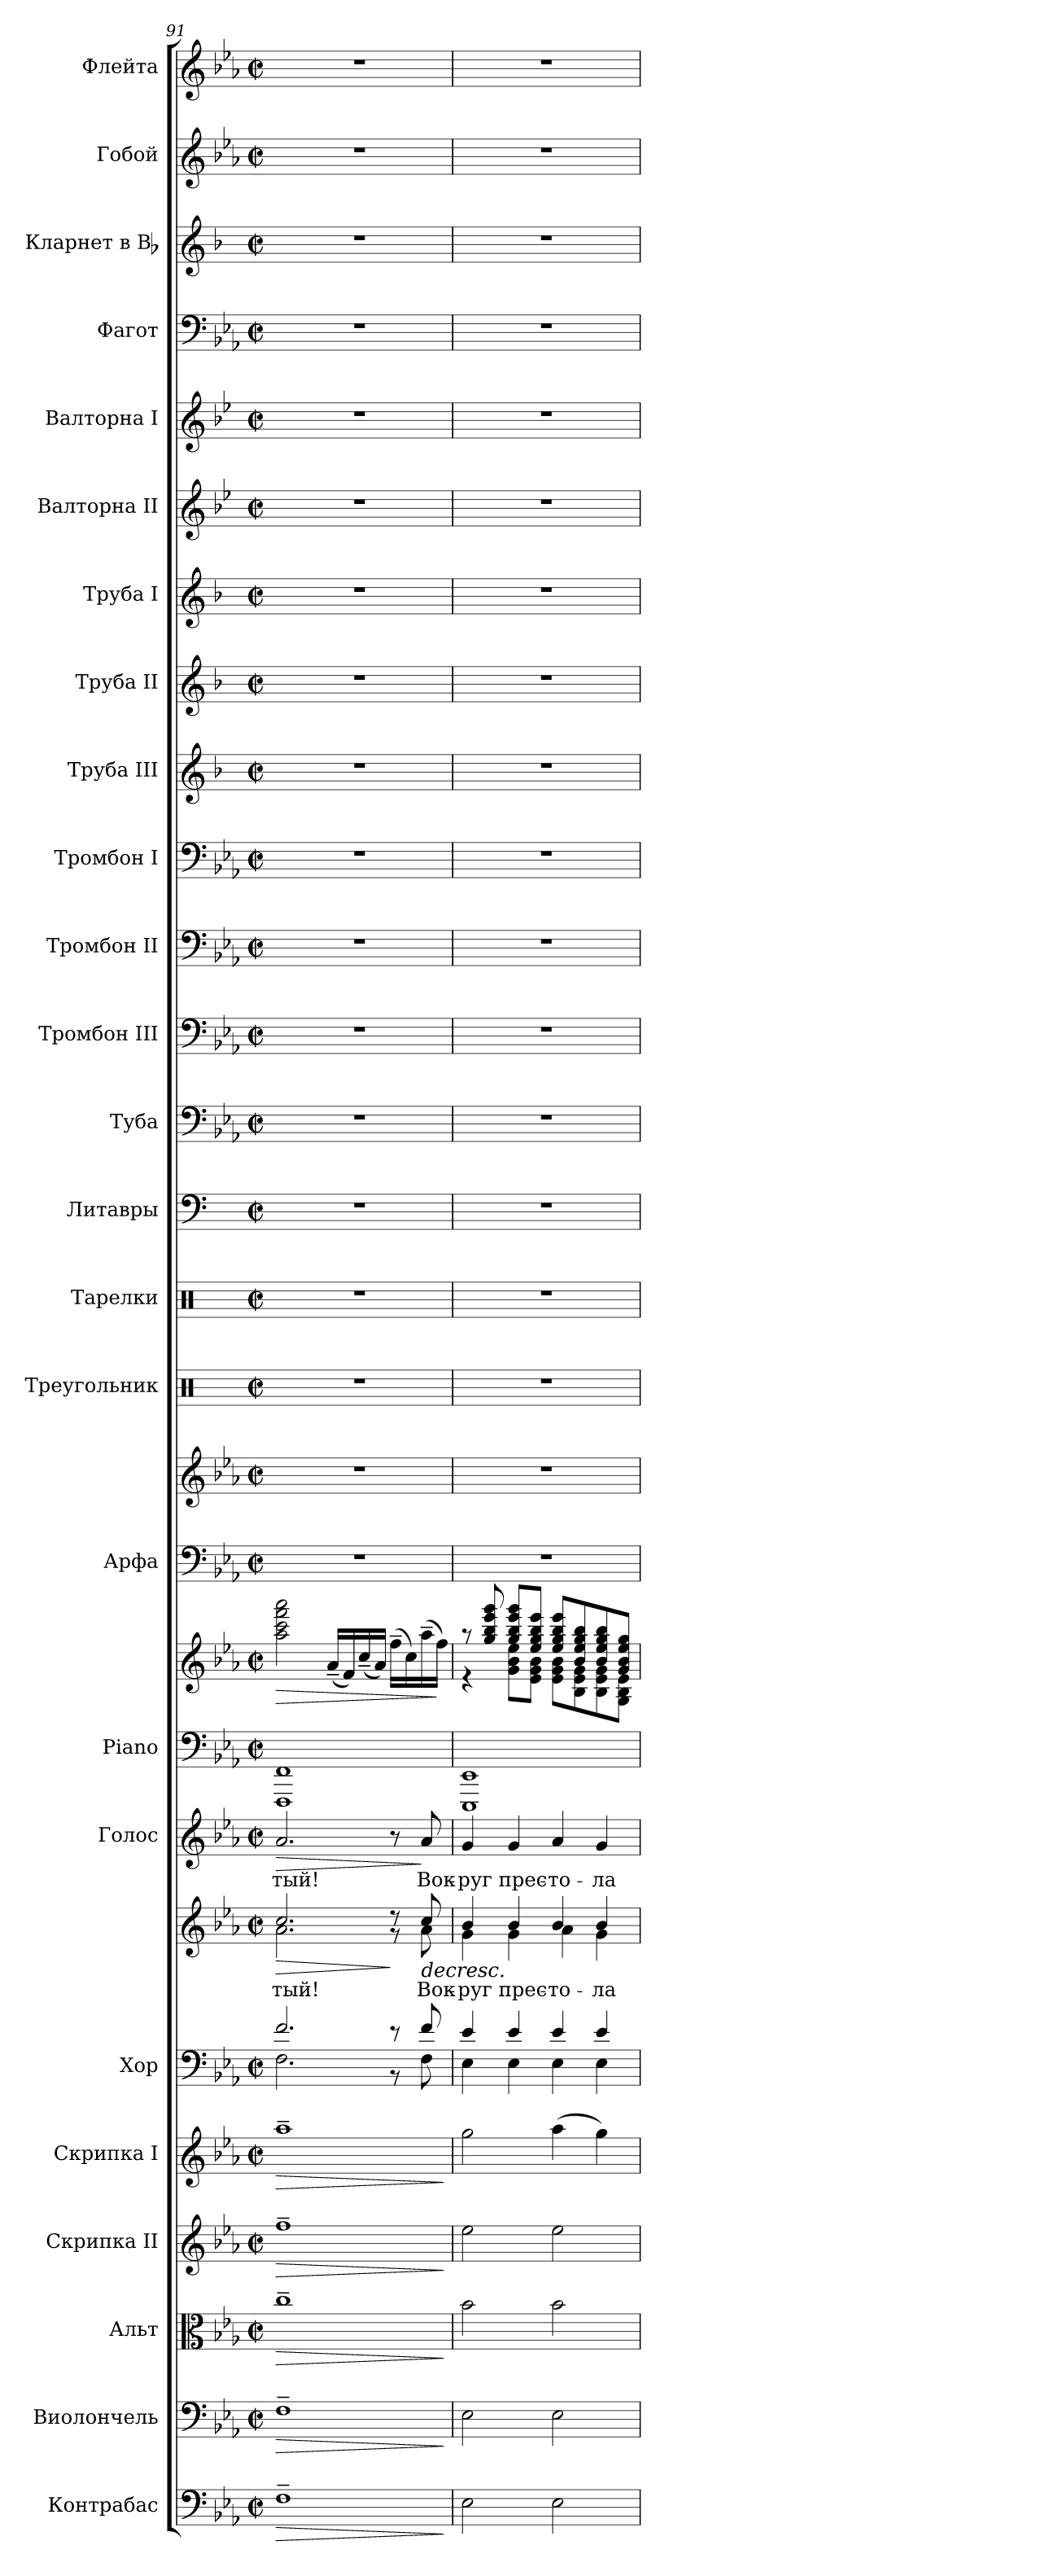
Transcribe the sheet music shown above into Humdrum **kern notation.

**kern	**dynam	**kern	**dynam	**kern	**dynam	**kern	**dynam	**kern	**dynam	**kern	**kern	**text	**dynam	**kern	**text	**dynam	**kern	**kern	**dynam	**kern	**kern	**kern	**kern	**kern	**kern	**kern	**kern	**kern	**kern	**kern	**kern	**kern	**kern	**kern	**kern	**kern	**kern
*part25	*part25	*part24	*part24	*part23	*part23	*part22	*part22	*part21	*part21	*part20	*part20	*part20	*part20	*part19	*part19	*part19	*part18	*part18	*part18	*part17	*part17	*part16	*part15	*part14	*part13	*part12	*part11	*part10	*part9	*part8	*part7	*part6	*part5	*part4	*part3	*part2	*part1
*staff28	*staff28	*staff27	*staff27	*staff26	*staff26	*staff25	*staff25	*staff24	*staff24	*staff23	*staff22	*staff22	*staff22/23	*staff21	*staff21	*staff21	*staff20	*staff19	*staff19/20	*staff18	*staff17	*staff16	*staff15	*staff14	*staff13	*staff12	*staff11	*staff10	*staff9	*staff8	*staff7	*staff6	*staff5	*staff4	*staff3	*staff2	*staff1
*I"Контрабас	*	*I"Виолончель	*	*I"Альт	*	*I"Скрипка II	*	*I"Скрипка I	*	*I"Хор	*	*	*	*I"Голос	*	*	*I"Piano	*	*	*I"Арфа	*	*I"Треугольник	*I"Тарелки	*I"Литавры	*I"Туба	*I"Тромбон III	*I"Тромбон II	*I"Тромбон I	*I"Труба III	*I"Труба II	*I"Труба I	*I"Валторна II	*I"Валторна I	*I"Фагот	*I"Кларнет в Bb	*I"Гобой	*I"Флейта
*	*	*	*	*	*	*I'Скр. II	*	*I'Скр. I	*	*	*	*	*	*	*	*	*I'Pno.	*	*	*	*	*	*	*	*	*I'Тромб. III	*I'Тромб. II	*I'Тромб. I	*I'Трб. III	*I'Трб. II	*I'Трб. I	*I'Валт. II	*I'Валт. I	*	*	*	*
*clefF4	*	*clefF4	*	*clefC3	*	*clefG2	*	*clefG2	*	*clefF4	*clefG2	*	*	*clefG2	*	*	*clefF4	*clefG2	*	*clefF4	*clefG2	*clefX	*clefX	*clefF4	*clefF4	*clefF4	*clefF4	*clefF4	*clefG2	*clefG2	*clefG2	*clefG2	*clefG2	*clefF4	*clefG2	*clefG2	*clefG2
*ITrd7c12	*	*	*	*	*	*	*	*	*	*	*	*	*	*	*	*	*	*	*	*	*	*	*	*	*	*	*	*	*ITrd1c2	*ITrd1c2	*ITrd1c2	*ITrd4c7	*ITrd4c7	*	*ITrd1c2	*	*
*k[b-e-a-]	*	*k[b-e-a-]	*	*k[b-e-a-]	*	*k[b-e-a-]	*	*k[b-e-a-]	*	*k[b-e-a-]	*k[b-e-a-]	*	*	*k[b-e-a-]	*	*	*k[b-e-a-]	*k[b-e-a-]	*	*k[b-e-a-]	*k[b-e-a-]	*k[]	*k[]	*k[]	*k[b-e-a-]	*k[b-e-a-]	*k[b-e-a-]	*k[b-e-a-]	*k[b-e-a-]	*k[b-e-a-]	*k[b-e-a-]	*k[b-e-a-]	*k[b-e-a-]	*k[b-e-a-]	*k[b-e-a-]	*k[b-e-a-]	*k[b-e-a-]
*c:	*	*c:	*	*c:	*	*c:	*	*c:	*	*c:	*c:	*	*	*c:	*	*	*c:	*c:	*	*c:	*c:	*C:	*C:	*a:	*c:	*c:	*c:	*c:	*c:	*c:	*c:	*c:	*c:	*c:	*c:	*c:	*c:
*M2/2	*	*M2/2	*	*M2/2	*	*M2/2	*	*M2/2	*	*M2/2	*M2/2	*	*	*M2/2	*	*	*M2/2	*M2/2	*	*M2/2	*M2/2	*M2/2	*M2/2	*M2/2	*M2/2	*M2/2	*M2/2	*M2/2	*M2/2	*M2/2	*M2/2	*M2/2	*M2/2	*M2/2	*M2/2	*M2/2	*M2/2
*met(c|)	*	*met(c|)	*	*met(c|)	*	*met(c|)	*	*met(c|)	*	*met(c|)	*met(c|)	*	*	*met(c|)	*	*	*met(c|)	*met(c|)	*	*met(c|)	*met(c|)	*met(c|)	*met(c|)	*met(c|)	*met(c|)	*met(c|)	*met(c|)	*met(c|)	*met(c|)	*met(c|)	*met(c|)	*met(c|)	*met(c|)	*met(c|)	*met(c|)	*met(c|)	*met(c|)
=91	=91	=91	=91	=91	=91	=91	=91	=91	=91	=91	=91	=91	=91	=91	=91	=91	=91	=91	=91	=91	=91	=91	=91	=91	=91	=91	=91	=91	=91	=91	=91	=91	=91	=91	=91	=91	=91
!	!LO:HP:b	!	!LO:HP:b	!	!LO:HP:b	!	!LO:HP:b	!	!LO:HP:b	!	!	!	!	!	!	!	!	!	!	!	!	!	!	!	!	!	!	!	!	!	!	!	!	!	!	!	!
*	*	*	*	*	*	*	*	*	*	*^	*	*	*	*	*	*	*	*	*	*	*	*	*	*	*	*	*	*	*	*	*	*	*	*	*	*	*
!	!	!	!	!	!	!	!	!	!	!	!	!	!LO:LY:b:color=#000000	!LO:HP:b	!	!	!	!	!	!	!	!	!	!	!	!	!	!	!	!	!	!	!	!	!	!	!	!
*	*	*	*	*	*	*	*	*	*	*	*	*^	*	*	*	*	*	*	*	*	*	*	*	*	*	*	*	*	*	*	*	*	*	*	*	*	*	*
!	!	!	!	!	!	!	!	!	!	!	!	!	!	!	!	!	!LO:LY:b:color=#000000	!LO:HP:b	!	!	!LO:HP:b	!	!	!	!	!	!	!	!	!	!	!	!	!	!	!	!	!	!
1FF~i	>	1F~i	>	1cc~i	>	1ff~i	>	1aa-~i	>	2.fi/	2.Fi\	2.cci/	2.a-i\	-тый!	>	2.a-i/	-тый!	>	1FFFi 1FFi	2aa-i\ 2ccci 2fffi 2aaa-i	>	1r	1r	1r	1r	1r	1r	1r	1r	1r	1r	1r	1r	1r	1r	1r	1r	1r	1r
.	.	.	.	.	.	.	.	.	.	.	.	.	.	.	.	.	.	.	.	(16a-~i/LL	.	.	.	.	.	.	.	.	.	.	.	.	.	.	.	.	.	.	.
.	.	.	.	.	.	.	.	.	.	.	.	.	.	.	.	.	.	.	.	16fi/)	.	.	.	.	.	.	.	.	.	.	.	.	.	.	.	.	.	.	.
.	.	.	.	.	.	.	.	.	.	.	.	.	.	.	.	.	.	.	.	(16cc~i/	.	.	.	.	.	.	.	.	.	.	.	.	.	.	.	.	.	.	.
.	.	.	.	.	.	.	.	.	.	.	.	.	.	.	.	.	.	.	.	16a-i/JJ)	.	.	.	.	.	.	.	.	.	.	.	.	.	.	.	.	.	.	.
.	.	.	.	.	.	.	.	.	.	8r	8r	8r	8r	.	]	8r	.	.	.	(16ff~i\LL	.	.	.	.	.	.	.	.	.	.	.	.	.	.	.	.	.	.	.
.	.	.	.	.	.	.	.	.	.	.	.	.	.	.	.	.	.	.	.	16cci\)	.	.	.	.	.	.	.	.	.	.	.	.	.	.	.	.	.	.	.
!	!	!	!	!	!	!	!	!	!	!	!	!	!	!LO:LY:b:color=#000000	!LO:HP:n=1:b	!	!	!	!	!	!	!	!	!	!	!	!	!	!	!	!	!	!	!	!	!	!	!	!
!	!	!	!	!	!	!	!	!	!	!	!	!	!	!	!	!	!LO:LY:b:color=#000000	!	!	!	!	!	!	!	!	!	!	!	!	!	!	!	!	!	!	!	!	!	!
.	.	.	.	.	.	.	.	.	.	8fi/	8Fi\	8cci/	8a-i\	Вок-	] >	8a-i/	Вок-	]	.	(16aa-~i\	.	.	.	.	.	.	.	.	.	.	.	.	.	.	.	.	.	.	.
.	.	.	.	.	.	.	.	.	.	.	.	.	.	.	.	.	.	.	.	16ffi\JJ)	]	.	.	.	.	.	.	.	.	.	.	.	.	.	.	.	.	.	.
*	*	*	*	*	*	*	*	*	*	*v	*v	*	*	*	*	*	*	*	*	*	*	*	*	*	*	*	*	*	*	*	*	*	*	*	*	*	*	*	*
*	*	*	*	*	*	*	*	*	*	*	*v	*v	*	*	*	*	*	*	*	*	*	*	*	*	*	*	*	*	*	*	*	*	*	*	*	*	*	*
.	]	.	]	.	]	.	]	.	]	.	.	.	.	.	.	.	.	.	.	.	.	.	.	.	.	.	.	.	.	.	.	.	.	.	.	.	.
=92	=92	=92	=92	=92	=92	=92	=92	=92	=92	=92	=92	=92	=92	=92	=92	=92	=92	=92	=92	=92	=92	=92	=92	=92	=92	=92	=92	=92	=92	=92	=92	=92	=92	=92	=92	=92	=92
*	*	*	*	*	*	*	*	*	*	*^	*	*	*	*	*	*	*	*	*	*	*	*	*	*	*	*	*	*	*	*	*	*	*	*	*	*	*
!	!	!	!	!	!	!	!	!	!	!	!	!	!LO:LY:b:color=#000000	!	!	!	!	!	!	!	!	!	!	!	!	!	!	!	!	!	!	!	!	!	!	!	!	!
*	*	*	*	*	*	*	*	*	*	*	*	*^	*	*	*	*	*	*	*	*	*	*	*	*	*	*	*	*	*	*	*	*	*	*	*	*	*	*
!	!	!	!	!	!	!	!	!	!	!	!	!	!	!	!	!	!LO:LY:b:color=#000000	!	!	!	!	!	!	!	!	!	!	!	!	!	!	!	!	!	!	!	!	!	!
*	*	*	*	*	*	*	*	*	*	*	*	*	*	*	*	*	*	*	*	*^	*	*	*	*	*	*	*	*	*	*	*	*	*	*	*	*	*	*	*
2EE-i\	.	2E-i\	.	2b-i\	.	2ee-i\	.	2ggi\	.	4e-i/	4E-i\	4b-i/	4gi\	-руг	.	4gi/	-руг	.	1EEE-i 1EE-i	8r	4r	.	1r	1r	1r	1r	1r	1r	1r	1r	1r	1r	1r	1r	1r	1r	1r	1r	1r	1r
.	.	.	.	.	.	.	.	.	.	.	.	.	.	.	.	.	.	.	.	8ggi/ 8bb-i 8eee-i 8gggi	.	.	.	.	.	.	.	.	.	.	.	.	.	.	.	.	.	.	.	.
!	!	!	!	!	!	!	!	!	!	!	!	!	!	!LO:LY:b:color=#000000	!	!	!	!	!	!	!	!	!	!	!	!	!	!	!	!	!	!	!	!	!	!	!	!	!	!
!	!	!	!	!	!	!	!	!	!	!	!	!	!	!	!	!	!LO:LY:b:color=#000000	!	!	!	!	!	!	!	!	!	!	!	!	!	!	!	!	!	!	!	!	!	!	!
.	.	.	.	.	.	.	.	.	.	4e-i/	4E-i\	4b-i/	4gi\	прес-	.	4gi/	прес-	.	.	8ggi/ 8bb-i 8eee-i 8gggiL	8gi\ 8b-i 8ee-iL	.	.	.	.	.	.	.	.	.	.	.	.	.	.	.	.	.	.	.
.	.	.	.	.	.	.	.	.	.	.	.	.	.	.	.	.	.	.	.	8ee-i/ 8ggi 8bb-i 8eee-iJ	8e-i\ 8gi 8b-iJ	.	.	.	.	.	.	.	.	.	.	.	.	.	.	.	.	.	.	.
!	!	!	!	!	!	!	!	!	!	!	!	!	!	!LO:LY:b:color=#000000	!	!	!	!	!	!	!	!	!	!	!	!	!	!	!	!	!	!	!	!	!	!	!	!	!	!
!	!	!	!	!	!	!	!	!	!	!	!	!	!	!	!	!	!LO:LY:b:color=#000000	!	!	!	!	!	!	!	!	!	!	!	!	!	!	!	!	!	!	!	!	!	!	!
2EE-i\	.	2E-i\	.	2b-i\	.	2ee-i\	.	(4aa-i\	.	4e-i/	4E-i\	4b-i/	4a-i\	-то-	.	4a-i/	-то-	.	.	8ee-i/ 8ggi 8bb-i 8eee-iL	8e-i\ 8gi 8b-iL	.	.	.	.	.	.	.	.	.	.	.	.	.	.	.	.	.	.	.
.	.	.	.	.	.	.	.	.	.	.	.	.	.	.	.	.	.	.	.	8b-i/ 8ee-i 8ggi 8bb-i	8B-i\ 8e-i 8gi	.	.	.	.	.	.	.	.	.	.	.	.	.	.	.	.	.	.	.
!	!	!	!	!	!	!	!	!	!	!	!	!	!	!LO:LY:b:color=#000000	!	!	!	!	!	!	!	!	!	!	!	!	!	!	!	!	!	!	!	!	!	!	!	!	!	!
!	!	!	!	!	!	!	!	!	!	!	!	!	!	!	!	!	!LO:LY:b:color=#000000	!	!	!	!	!	!	!	!	!	!	!	!	!	!	!	!	!	!	!	!	!	!	!
.	.	.	.	.	.	.	.	4ggi\)	.	4e-i/	4E-i\	4b-i/	4gi\	-ла	.	4gi/	-ла	.	.	8b-i/ 8ee-i 8ggi 8bb-i	8B-i\ 8e-i 8gi	.	.	.	.	.	.	.	.	.	.	.	.	.	.	.	.	.	.	.
.	.	.	.	.	.	.	.	.	.	.	.	.	.	.	.	.	.	.	.	8gi/ 8b-i 8ee-i 8ggiJ	8Gi\ 8B-i 8e-iJ	.	.	.	.	.	.	.	.	.	.	.	.	.	.	.	.	.	.	.
*	*	*	*	*	*	*	*	*	*	*v	*v	*	*	*	*	*	*	*	*	*v	*v	*	*	*	*	*	*	*	*	*	*	*	*	*	*	*	*	*	*	*
*	*	*	*	*	*	*	*	*	*	*	*v	*v	*	*	*	*	*	*	*	*	*	*	*	*	*	*	*	*	*	*	*	*	*	*	*	*	*	*
=	=	=	=	=	=	=	=	=	=	=	=	=	=	=	=	=	=	=	=	=	=	=	=	=	=	=	=	=	=	=	=	=	=	=	=	=	=
*-	*-	*-	*-	*-	*-	*-	*-	*-	*-	*-	*-	*-	*-	*-	*-	*-	*-	*-	*-	*-	*-	*-	*-	*-	*-	*-	*-	*-	*-	*-	*-	*-	*-	*-	*-	*-	*-
